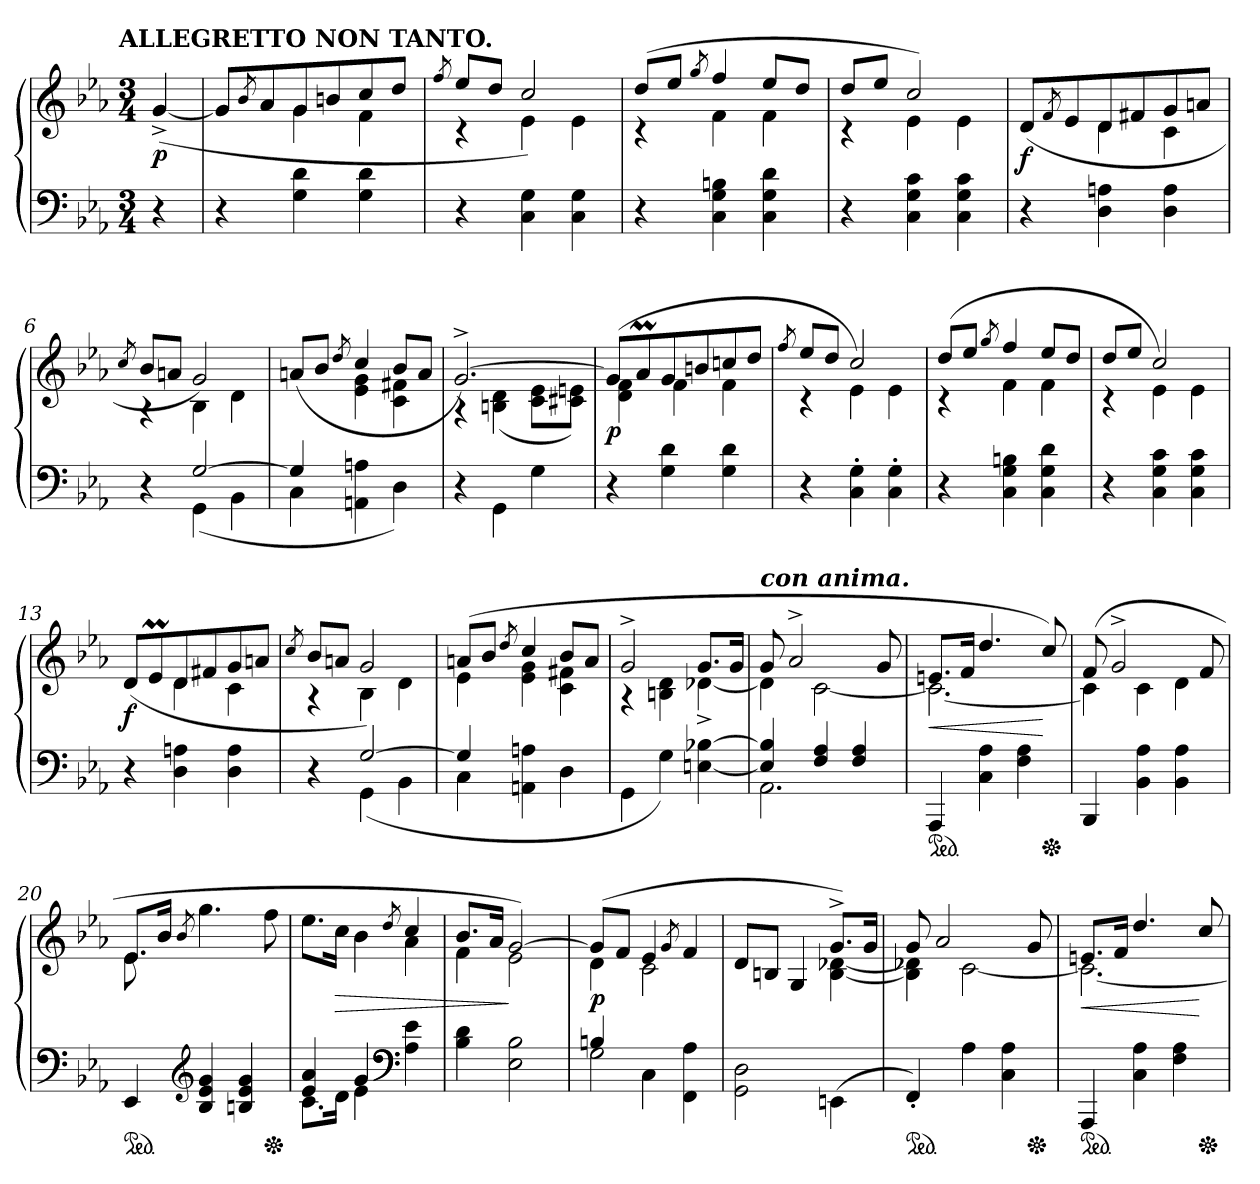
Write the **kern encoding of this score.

**kern	**kern	**dynam
*part1	*part1	*part1
*staff2	*staff1	*staff1/2
*clefF4	*clefG2	*
*k[b-e-a-]	*k[b-e-a-]	*
*c:	*c:	*
!!LO:TX:omd:t=ALLEGRETTO NON TANTO.
*M3/4	*M3/4	*
*MM108	*MM108	*
=	=	=
4r	(>[4g^>	p
=1	=1	=1
*	*^	*
4r	8gL]	4ryy	.
.	8qb-/	.	.
.	8a-	.	.
4G 4d	8g	4g	.
.	8bn	.	.
4G 4d	8cc	4f	.
.	8ddJ	.	.
=2	=2	=2	=2
.	8qff/	.	.
4r	8ee-L	4r	.
.	8ddJ	.	.
4C 4G	2cc)	4e-	.
4C 4G	.	4e-	.
=3	=3	=3	=3
4r	(8ddL	4r	.
.	8ee-J	.	.
.	8qgg/	.	.
4C 4G 4Bn	4ff	4f\	.
4C 4G 4d	8ee-L	4f\	.
.	8ddJ	.	.
=4	=4	=4	=4
4r	8ddL	4r	.
.	8ee-J	.	.
4C 4G 4c	2cc)	4e-\	.
4C 4G 4c	.	4e-\	.
=5	=5	=5	=5
4r	(>8dL	4ryy	f
.	8qf/	.	.
.	8e-	.	.
4D 4An	8d	4d	.
.	8f#X	.	.
4D 4A	8g	4c	.
.	8anJ	.	.
=6	=6	=6	=6
.	8qcc/	.	.
*^	*	*	*
4r	4ryy	8b-L	4r	.
.	.	8anJ	.	.
[2G	(4GG	2g)	4B-	.
.	4BB-	.	4d	.
=7	=7	=7	=7	=7
4G]	4C	(>8anL	4ryy	.
.	.	8b-J	.	.
.	.	8qdd/	.	.
2ryy	4AAn 4An	4cc	4e- 4g	.
.	4D)	8b-L	4c 4f#X	.
.	.	8aJ	.	.
*v	*v	*	*	*
=8	=8	=8	=8
4r	[2.g^)	4r	.
4GG\	.	(>4Bn 4d	.
4G	.	8c 8e-L	.
.	.	8c#X 8enJ)	.
=9	=9	=9	=9
4r	(8gL]	4d 4f	p
.	8a-M	.	.
4G 4d	8g	4f	.
.	8bn	.	.
4G 4d	8ccn	4f	.
.	8ddJ	.	.
=10	=10	=10	=10
.	8qff/	.	.
4r	8ee-L	4r	.
.	8ddJ	.	.
4C' 4G'	2cc	4e-\)	.
4C' 4G'	.	4e-\	.
=11	=11	=11	=11
4r	(8ddL	4r	.
.	8ee-J	.	.
.	8qgg/	.	.
4C 4G 4Bn	4ff	4f\	.
4C 4G 4d	8ee-L	4f\	.
.	8ddJ	.	.
=12	=12	=12	=12
4r	8ddL	4r	.
.	8ee-J	.	.
4C 4G 4c	2cc	4e-\)	.
4C 4G 4c	.	4e-\	.
=13	=13	=13	=13
4r	(>8dL	4ryy	f
.	8e-M	.	.
4D 4An	8d	4d	.
.	8f#X	.	.
4D 4A	8g	4c	.
.	8anJ	.	.
=14	=14	=14	=14
.	8qcc/	.	.
*^	*	*	*
4r	4ryy	8b-L	4r	.
.	.	8anJ	.	.
[2G	(4GG	2g)	4B-	.
.	4BB-	.	4d	.
=15	=15	=15	=15	=15
4G]	4C	(8anL	4e-	.
.	.	8b-J	.	.
.	.	8qdd/	.	.
2ryy	4AAn 4An	4cc	4e- 4g	.
.	4D	8b-L	4c 4f#X	.
.	.	8aJ	.	.
*v	*v	*	*	*
=16	=16	=16	=16
4GG\	2g^	4r	.
4G)	.	4Bn 4d	.
[4En [4B-X	8.gL	[4d-X^	.
.	16gJk	.	.
=17	=17	=17	=17
*^	*	*	*
!	!	!LO:TX:a:Bi:t=con anima.	!	!
4En] 4B-]	2.AA-	8g	4d-]	.
.	.	2a-^	.	.
4F 4A-	.	.	[2c	.
4F 4A-	.	.	.	.
.	.	8g	.	.
*v	*v	*	*	*
=18	=18	=18	=18
*ped	*	*	*
4AAA-	8.enL	2.c_	<
.	16fJk	.	.
4C 4A-	4.dd	.	.
4F 4A-	.	.	.
*Xped	*	*	*
.	8cc)	.	[
=19	=19	=19	=19
4BBB-	(8f	4c]	.
.	2g^	.	.
4BB- 4A-	.	4c	.
4BB- 4A-	.	4d	.
.	8f	.	.
=20	=20	=20	=20
*ped	*	*	*
4EE-	8.e-L	8.e-	.
.	16b-Jk	16ryy	.
*clefG2	*	*	*
.	8qb-/	.	.
4B- 4e- 4g	4.gg	2ryy	.
4Bn 4e- 4g	.	.	.
*Xped	*	*	*
.	8ff	.	.
=21	=21	=21	=21
*^	*	*	*
4e- 4a-	8.cL	2ryy	8.ee-L	.
.	16dJk	.	16ccJk	>
4g	4e-	.	4b-	.
*clefF4	*	*	*	*
.	.	8qdd/	.	.
4A- 4e-	4ryy	4cc	4a-	.
*v	*v	*	*	*
=22	=22	=22	=22
4B- 4d	8.b-L	4f	.
.	16a-Jk	.	.
2E- 2B-	[2g)	2e-	]
=23	=23	=23	=23
*^	*	*	*
4Bn	2G	(8gL]	4d	p
.	.	8fJ	.	.
4C\	.	4e-	2c	.
.	.	8qg/	.	.
4FF\ 4A-\	4ryy	4f	.	.
*v	*v	*	*	*
=24	=24	=24	=24
2GG\ 2D\	8d/L	8ryy	.
.	8BnJ	8ryy	.
.	4G/	4ryy	.
(<4EEn\	8.g^/L)	[4B\ [4d-X\	.
.	16gJk	.	.
=25	=25	=25	=25
*ped	*	*	*
4FF')	8g	4B] 4d-X]	.
.	2a-	.	.
4A-	.	[<2c	.
4C 4A-	.	.	.
*Xped	*	*	*
.	8g	.	.
=26	=26	=26	=26
*ped	*	*	*
4AAA-	8.enL	2.c_	<
.	16fJk	.	.
4C 4A-	4.dd	.	.
4F 4A-	.	.	.
*Xped	*	*	*
.	8cc	.	[
*	*v	*v	*
=	=	=
*-	*-	*-
